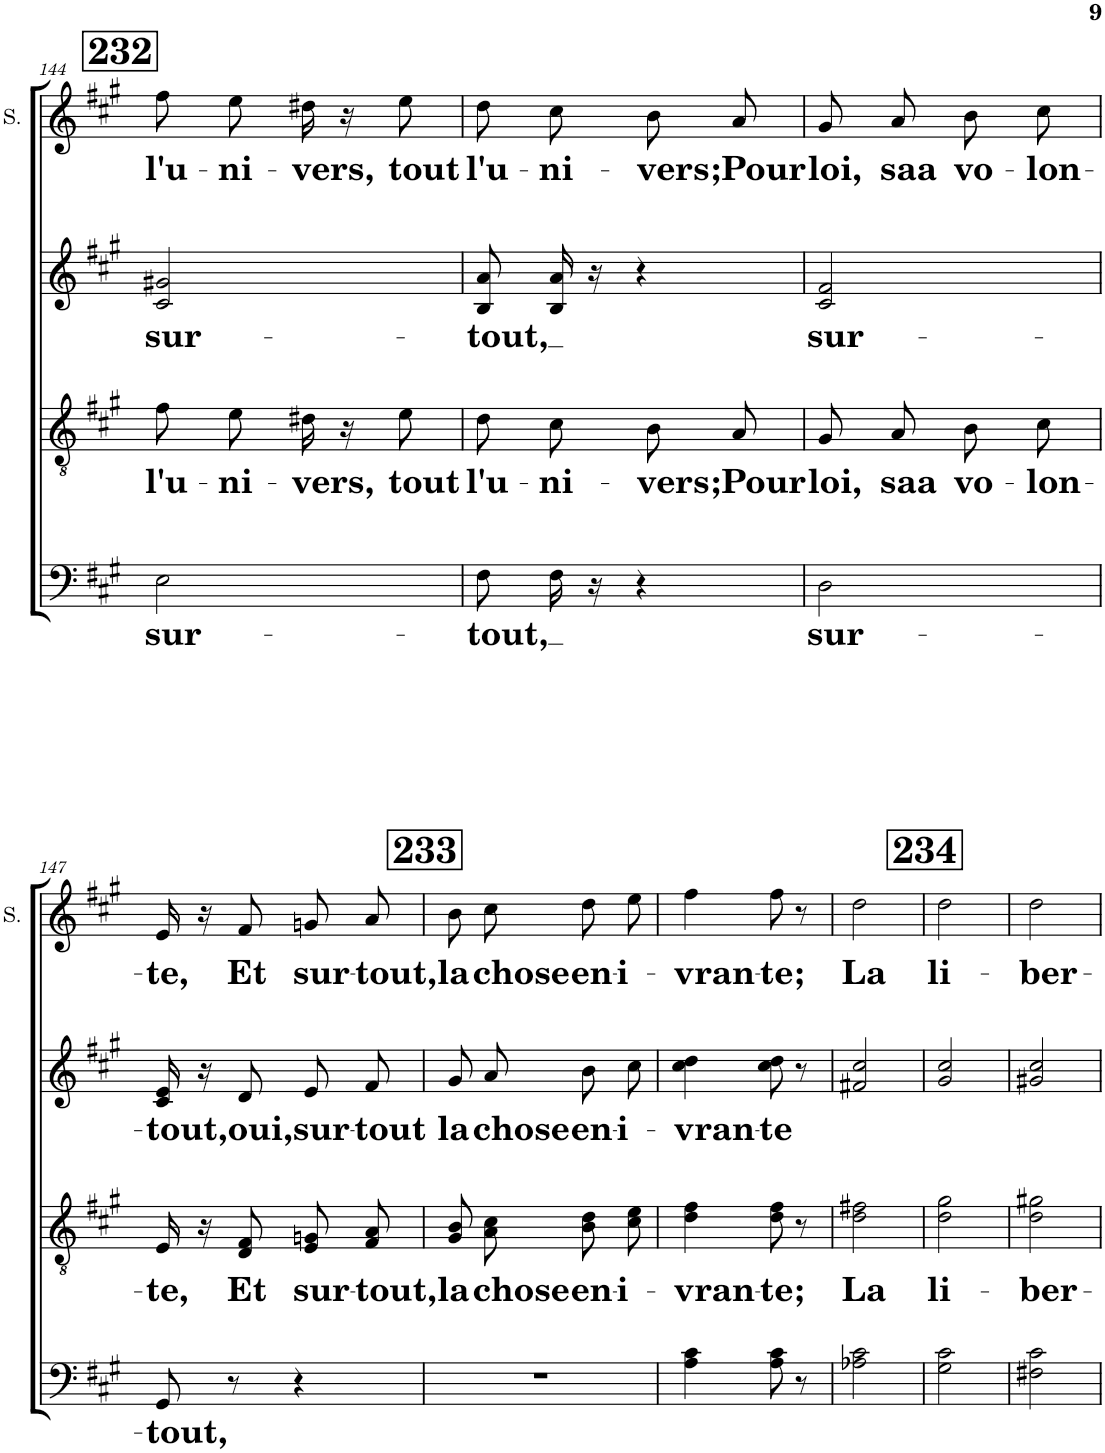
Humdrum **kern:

**kern	**text	**kern	**text	**kern	**text	**kern	**text
*part4	*part4	*part3	*part3	*part2	*part2	*part1	*part1
*staff4	*staff4	*staff3	*staff3	*staff2	*staff2	*staff1	*staff1
*I"Bass	*	*I"Tenor	*	*I"Alto	*	*I"Soprano	*
*	*	*	*	*	*	*I'S.	*
!!LO:PB:g=z
*clefF4	*	*clefGv2	*	*clefG2	*	*clefG2	*
*k[f#c#g#]	*	*k[f#c#g#]	*	*k[f#c#g#]	*	*k[f#c#g#]	*
*M2/4	*	*M2/4	*	*M2/4	*	*M2/4	*
!!LO:REH:place=s1:a:B:cj:fs=18:t=232
=144	=144	=144	=144	=144	=144	=144	=144
!	!LO:LY:b	!	!LO:LY:b	!	!LO:LY:b	!	!LO:LY:b
2E\	sur-	8f#\L	l'u-	2c#/ 2g#X/	sur-	8ff#\L	l'u-
!	!	!	!LO:LY:b	!	!	!	!LO:LY:b
.	.	8e\J	-ni-	.	.	8ee\J	-ni-
!	!	!	!LO:LY:b	!	!	!	!LO:LY:b
.	.	16d#X\	-vers,	.	.	16dd#X\	-vers,
.	.	16r	.	.	.	16r	.
!	!	!	!LO:LY:b	!	!	!	!LO:LY:b
.	.	8e\	tout	.	.	8ee\	tout
=145	=145	=145	=145	=145	=145	=145	=145
!	!LO:LY:b	!	!LO:LY:b	!	!LO:LY:b	!	!LO:LY:b
8F#\L	-tout,	8d\L	l'u-	8B/ 8a/L	-tout,	8dd\L	l'u-
!	!	!	!LO:LY:b	!	!	!	!LO:LY:b
16F#\Jk	.	8c#\J	-ni-	16B/ 16a/Jk	.	8cc#\J	-ni-
16r	.	.	.	16r	.	.	.
!	!	!	!LO:LY:b	!	!	!	!LO:LY:b
4r	.	8B/L	-vers;	4r	.	8b/L	-vers;
!	!	!	!LO:LY:b	!	!	!	!LO:LY:b
.	.	8A/J	Pour	.	.	8a/J	Pour
=146	=146	=146	=146	=146	=146	=146	=146
!	!LO:LY:b	!	!LO:LY:b	!	!LO:LY:b	!	!LO:LY:b
2D\	sur-	8G#/L	loi,	2c#/ 2f#/	sur-	8g#/L	loi,
!	!	!	!LO:LY:b	!	!	!	!LO:LY:b
.	.	8A/J	saa	.	.	8a/J	saa
!	!	!	!LO:LY:b	!	!	!	!LO:LY:b
.	.	8B\L	vo-	.	.	8b\L	vo-
!	!	!	!LO:LY:b	!	!	!	!LO:LY:b
.	.	8c#\J	-lon-	.	.	8cc#\J	-lon-
!!LO:LB:g=z
=147	=147	=147	=147	=147	=147	=147	=147
!	!LO:LY:b	!	!LO:LY:b	!	!LO:LY:b	!	!LO:LY:b
8GG#/	tout,	16E/	-te,	16c#/ 16e/	-tout,	16e/	-te,
.	.	16r	.	16r	.	16r	.
!	!	!	!LO:LY:b	!	!LO:LY:b	!	!LO:LY:b
8r	.	8D/ 8F#/	Et	8d/	oui,	8f#/	Et
!	!	!	!LO:LY:b	!	!LO:LY:b	!	!LO:LY:b
4r	.	8E/ 8Gn/L	sur-	8e/L	sur-	8gn/L	sur-
!	!	!	!LO:LY:b	!	!LO:LY:b	!	!LO:LY:b
.	.	8F#/ 8A/J	-tout,	8f#/J	-tout	8a/J	-tout,
!!LO:REH:place=s1:a:B:cj:fs=18:t=233
=148	=148	=148	=148	=148	=148	=148	=148
!	!	!	!LO:LY:b	!	!LO:LY:b	!	!LO:LY:b
2r	.	8G#/ 8B/L	la	8g#/L	la	8b\L	la
!	!	!	!LO:LY:b	!	!LO:LY:b	!	!LO:LY:b
.	.	8A/ 8c#/J	chose	8a/J	chose	8cc#\J	chose
!	!	!	!LO:LY:b	!	!LO:LY:b	!	!LO:LY:b
.	.	8B\ 8d\L	en-	8b\L	en-	8dd\L	en-
!	!	!	!LO:LY:b	!	!LO:LY:b	!	!LO:LY:b
.	.	8c#\ 8e\J	-i-	8cc#\J	-i-	8ee\J	-i-
=149	=149	=149	=149	=149	=149	=149	=149
!	!	!	!LO:LY:b	!	!LO:LY:b	!	!LO:LY:b
4A\ 4c#\	.	4d\ 4f#\	-vran-	4cc#\ 4dd\	-vran-	4ff#\	-vran-
!	!	!	!LO:LY:b	!	!LO:LY:b	!	!LO:LY:b
8A\ 8c#\	.	8d\ 8f#\	-te;	8cc#\ 8dd\	-te	8ff#\	-te;
8r	.	8r	.	8r	.	8r	.
=150	=150	=150	=150	=150	=150	=150	=150
!	!	!	!LO:LY:b	!	!	!	!LO:LY:b
2A-X\ 2c#\	.	2d\ 2f#X\	La	2f#X/ 2cc#/	.	2dd\	La
!!LO:REH:place=s1:a:B:cj:fs=18:t=234
=151	=151	=151	=151	=151	=151	=151	=151
!	!	!	!LO:LY:b	!	!	!	!LO:LY:b
2G#\ 2c#\	.	2d\ 2g#\	li-	2g#/ 2cc#/	.	2dd\	li-
=152	=152	=152	=152	=152	=152	=152	=152
!	!	!	!LO:LY:b	!	!	!	!LO:LY:b
2F#X\ 2c#\	.	2d\ 2g#X\	-ber-	2g#X/ 2cc#/	.	2dd\	-ber-
=	=	=	=	=	=	=	=
*-	*-	*-	*-	*-	*-	*-	*-
